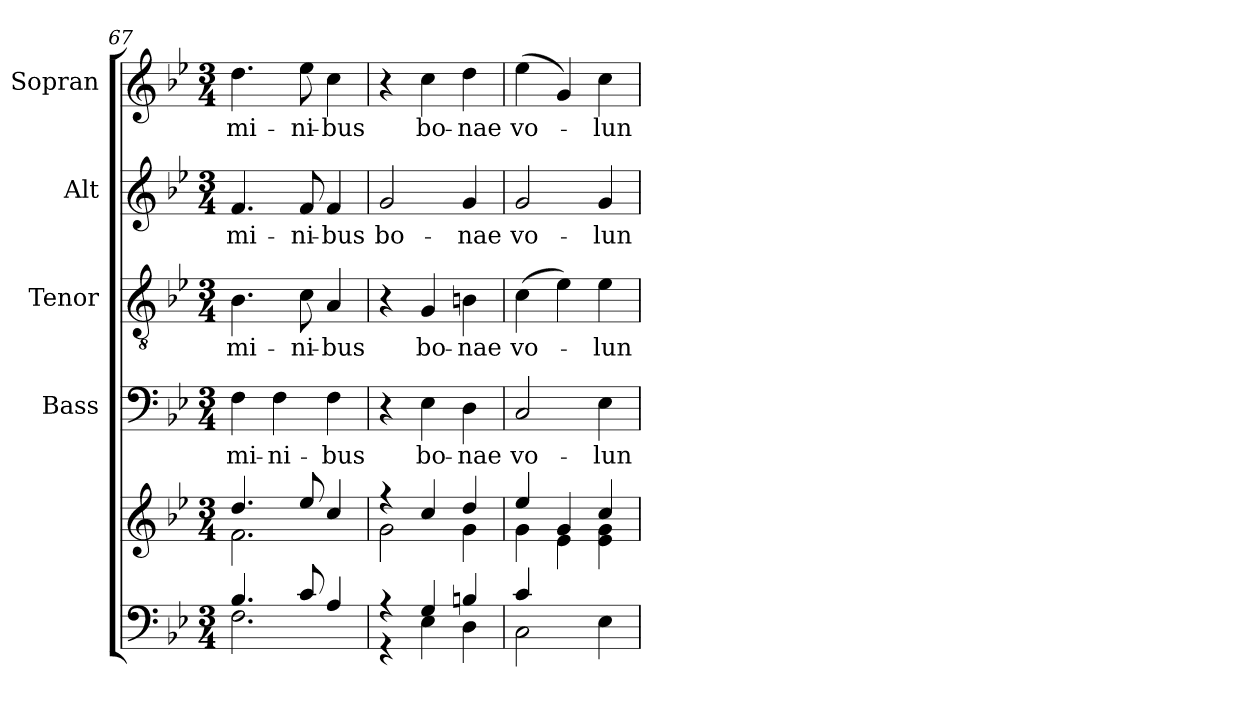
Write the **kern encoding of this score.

**kern	**kern	**kern	**text	**kern	**text	**kern	**text	**kern	**text
*part5	*part5	*part4	*part4	*part3	*part3	*part2	*part2	*part1	*part1
*staff6	*staff5	*staff4	*staff4	*staff3	*staff3	*staff2	*staff2	*staff1	*staff1
*	*	*I"Bass	*	*I"Tenor	*	*I"Alt	*	*I"Sopran	*
*	*	*I'B.	*	*I'T.	*	*I'A.	*	*I'S.	*
*clefF4	*clefG2	*clefF4	*	*clefGv2	*	*clefG2	*	*clefG2	*
*k[b-e-]	*k[b-e-]	*k[b-e-]	*	*k[b-e-]	*	*k[b-e-]	*	*k[b-e-]	*
*B-:	*B-:	*B-:	*	*B-:	*	*B-:	*	*B-:	*
*M3/4	*M3/4	*M3/4	*	*M3/4	*	*M3/4	*	*M3/4	*
=67	=67	=67	=67	=67	=67	=67	=67	=67	=67
*^	*^	*	*	*	*	*	*	*	*
!	!	!	!	!	!LO:LY:b	!	!LO:LY:b	!	!LO:LY:b	!	!LO:LY:b
4.B-/	2.F\	4.dd/	2.f\	4F\	-mi-	4.B-\	-mi-	4.f/	-mi-	4.dd\	-mi-
!	!	!	!	!	!LO:LY:b	!	!	!	!	!	!
.	.	.	.	4F\	-ni-	.	.	.	.	.	.
!	!	!	!	!	!	!	!LO:LY:b	!	!LO:LY:b	!	!LO:LY:b
8c/	.	8ee-/	.	.	.	8c\	-ni-	8f/	-ni-	8ee-\	-ni-
!	!	!	!	!	!LO:LY:b	!	!LO:LY:b	!	!LO:LY:b	!	!LO:LY:b
4A/	.	4cc/	.	4F\	-bus	4A/	-bus	4f/	-bus	4cc\	-bus
=68	=68	=68	=68	=68	=68	=68	=68	=68	=68	=68	=68
!	!	!	!	!	!	!	!	!	!LO:LY:b	!	!
4r	4r	4rff	2g\	4r	.	4r	.	2g/	bo-	4r	.
!	!	!	!	!	!LO:LY:b	!	!LO:LY:b	!	!	!	!LO:LY:b
4G/	4E-\	4cc/	.	4E-\	bo-	4G/	bo-	.	.	4cc\	bo-
!	!	!	!	!	!LO:LY:b	!	!LO:LY:b	!	!LO:LY:b	!	!LO:LY:b
4Bn/	4D\	4dd/	4g\	4D\	-nae	4Bn\	-nae	4g/	-nae	4dd\	-nae
=69	=69	=69	=69	=69	=69	=69	=69	=69	=69	=69	=69
!	!	!	!	!	!LO:LY:b	!	!LO:LY:b	!	!LO:LY:b	!	!LO:LY:b
4c/	2C\	4ee-/	4g\	2C/	vo-	(>4c\	vo-	2g/	vo-	(>4ee-\	vo-
2ryy	.	4g/	4e-\	.	.	4e-\)	.	.	.	4g/)	.
!	!	!	!	!	!LO:LY:b	!	!LO:LY:b	!	!LO:LY:b	!	!LO:LY:b
.	4E-\	4cc/	4e-\ 4g\	4E-\	-lun-	4e-\	-lun-	4g/	-lun-	4cc\	-lun-
*v	*v	*	*	*	*	*	*	*	*	*	*
*	*v	*v	*	*	*	*	*	*	*	*
=	=	=	=	=	=	=	=	=	=
*-	*-	*-	*-	*-	*-	*-	*-	*-	*-
